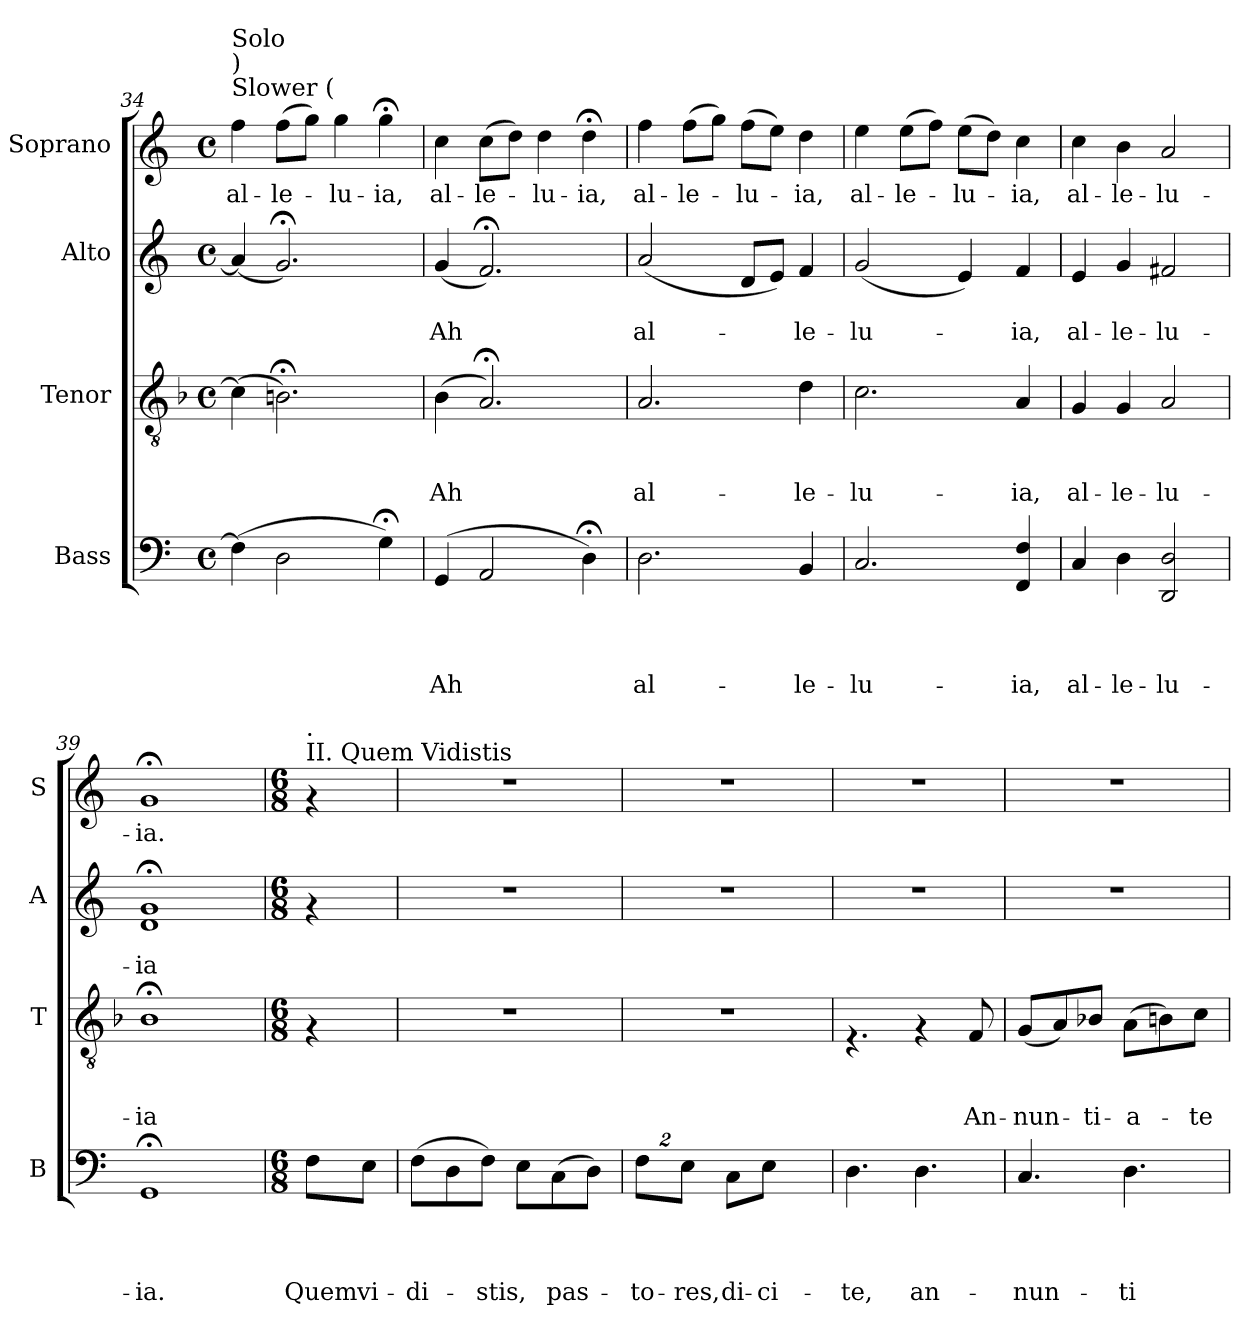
**kern	**text	**text	**text	**text	**kern	**text	**text	**text	**kern	**text	**text	**kern	**text
*part4	*part4	*part4	*part4	*part4	*part3	*part3	*part3	*part3	*part2	*part2	*part2	*part1	*part1
*staff4	*staff4	*staff4	*staff4	*staff4	*staff3	*staff3	*staff3	*staff3	*staff2	*staff2	*staff2	*staff1	*staff1
*I"Bass	*	*	*	*	*I"Tenor	*	*	*	*I"Alto	*	*	*I"Soprano	*
*I'B	*	*	*	*	*I'T	*	*	*	*I'A	*	*	*I'S	*
*clefF4	*	*	*	*	*clefGv2	*	*	*	*clefG2	*	*	*clefG2	*
*k[]	*	*	*	*	*k[b-]	*	*	*	*k[]	*	*	*k[]	*
*C:	*	*	*	*	*F:	*	*	*	*C:	*	*	*C:	*
*M4/4	*	*	*	*	*M4/4	*	*	*	*M4/4	*	*	*M4/4	*
*met(c)	*	*	*	*	*met(c)	*	*	*	*met(c)	*	*	*met(c)	*
*MM60	*	*	*	*	*MM60	*	*	*	*MM60	*	*	*MM60	*
=34	=34	=34	=34	=34	=34	=34	=34	=34	=34	=34	=34	=34	=34
!	!	!	!	!	!	!	!	!	!	!	!	!LO:TX:a:t=Slower (	!
!	!	!	!	!	!	!	!	!	!	!	!	!LO:TX:a:t=)	!
!	!	!	!	!	!	!	!	!	!	!	!	!LO:TX:a:t=Solo	!
!	!	!	!	!	!	!	!	!	!	!	!	!	!LO:LY:b
(>4F\]	.	.	.	.	(>4c\]	.	.	.	(<4a/]	.	.	4ff\	al-
!	!	!	!	!	!	!	!	!	!	!	!	!	!LO:LY:b
2D\	.	.	.	.	2.Bn;<\)	.	.	.	2.g;</)	.	.	(>8ff\L	-le-
.	.	.	.	.	.	.	.	.	.	.	.	8gg\J)	.
!	!	!	!	!	!	!	!	!	!	!	!	!	!LO:LY:b
.	.	.	.	.	.	.	.	.	.	.	.	4gg\	-lu-
!	!	!	!	!	!	!	!	!	!	!	!	!	!LO:LY:b
4G;<\)	.	.	.	.	.	.	.	.	.	.	.	4gg;<\	-ia,
=35	=35	=35	=35	=35	=35	=35	=35	=35	=35	=35	=35	=35	=35
!	!	!	!	!LO:LY:b:rj	!	!	!	!LO:LY:b	!	!	!LO:LY:b	!	!LO:LY:b
(>4GG/	.	.	.	Ah	(>4B-\	.	.	Ah	(<4g/	.	Ah	4cc\	al-
!	!	!	!	!	!	!	!	!	!	!	!	!	!LO:LY:b
2AA/	.	.	.	.	2.A;</)	.	.	.	2.f;</)	.	.	(>8cc\L	-le-
.	.	.	.	.	.	.	.	.	.	.	.	8dd\J)	.
!	!	!	!	!	!	!	!	!	!	!	!	!	!LO:LY:b
.	.	.	.	.	.	.	.	.	.	.	.	4dd\	-lu-
!	!	!	!	!	!	!	!	!	!	!	!	!	!LO:LY:b
4D;<\)	.	.	.	.	.	.	.	.	.	.	.	4dd;<\	-ia,
=36	=36	=36	=36	=36	=36	=36	=36	=36	=36	=36	=36	=36	=36
!	!	!	!	!LO:LY:b:rj	!	!	!	!LO:LY:b	!	!	!LO:LY:b	!	!LO:LY:b
2.D\	.	.	.	al-	2.A/	.	.	al-	(<2a/	.	al-	4ff\	al-
!	!	!	!	!	!	!	!	!	!	!	!	!	!LO:LY:b
.	.	.	.	.	.	.	.	.	.	.	.	(>8ff\L	-le-
.	.	.	.	.	.	.	.	.	.	.	.	8gg\J)	.
!	!	!	!	!	!	!	!	!	!	!	!	!	!LO:LY:b
.	.	.	.	.	.	.	.	.	8d/L	.	.	(>8ff\L	-lu-
.	.	.	.	.	.	.	.	.	8e/J)	.	.	8ee\J)	.
!	!	!	!	!LO:LY:b:rj	!	!	!	!LO:LY:b	!	!	!LO:LY:b	!	!LO:LY:b
4BB/	.	.	.	-le-	4d\	.	.	-le-	4f/	.	-le-	4dd\	-ia,
=37	=37	=37	=37	=37	=37	=37	=37	=37	=37	=37	=37	=37	=37
!	!	!	!	!LO:LY:b:rj	!	!	!	!LO:LY:b	!	!	!LO:LY:b	!	!LO:LY:b
2.C/	.	.	.	-lu-	2.c\	.	.	-lu-	(<2g/	.	-lu-	4ee\	al-
!	!	!	!	!	!	!	!	!	!	!	!	!	!LO:LY:b
.	.	.	.	.	.	.	.	.	.	.	.	(>8ee\L	-le-
.	.	.	.	.	.	.	.	.	.	.	.	8ff\J)	.
!	!	!	!	!	!	!	!	!	!	!	!	!	!LO:LY:b
.	.	.	.	.	.	.	.	.	4e/)	.	.	(>8ee\L	-lu-
.	.	.	.	.	.	.	.	.	.	.	.	8dd\J)	.
!	!	!	!	!LO:LY:b:rj	!	!	!	!LO:LY:b	!	!	!LO:LY:b	!	!LO:LY:b
4FF/ 4F/	.	.	.	-ia,	4A/	.	.	-ia,	4f/	.	-ia,	4cc\	-ia,
=38	=38	=38	=38	=38	=38	=38	=38	=38	=38	=38	=38	=38	=38
!	!	!	!	!LO:LY:b:rj	!	!	!	!LO:LY:b	!	!	!LO:LY:b	!	!LO:LY:b
4C/	.	.	.	al-	4G/	.	.	al-	4e/	.	al-	4cc\	al-
!	!	!	!	!LO:LY:b:rj	!	!	!	!LO:LY:b	!	!	!LO:LY:b	!	!LO:LY:b
4D\	.	.	.	-le-	4G/	.	.	-le-	4g/	.	-le-	4b\	-le-
!	!	!	!	!LO:LY:b:rj	!	!	!	!LO:LY:b	!	!	!LO:LY:b	!	!LO:LY:b
2DD/ 2D/	.	.	.	-lu-	2A/	.	.	-lu-	2f#X/	.	-lu-	2a/	-lu-
=39	=39	=39	=39	=39	=39	=39	=39	=39	=39	=39	=39	=39	=39
!	!	!	!	!LO:LY:b:rj	!	!	!	!LO:LY:b	!	!	!LO:LY:b	!	!LO:LY:b
1GG;	.	.	.	-ia.	1B-;	.	.	-ia	1d; 1g;	.	-ia	1g;<	-ia.
!!LO:LB:g=z
=40	=40	=40	=40	=40	=40	=40	=40	=40	=40	=40	=40	=40	=40
*	*	*	*	*	*k[]	*	*	*	*	*	*	*	*
*	*	*	*	*	*C:	*	*	*	*	*	*	*	*
*M6/8	*	*	*	*	*M6/8	*	*	*	*M6/8	*	*	*M6/8	*
!	!	!	!	!	!	!	!	!	!	!	!	!LO:TX:a:t=II. Quem Vidistis	!
!	!	!	!	!	!	!	!	!	!	!	!	!LO:TX:a:t=.	!
!	!	!	!	!LO:LY:b:rj	!	!	!	!	!	!	!	!	!
8F\L	.	.	.	Quem	4rF	.	.	.	4rf	.	.	4rf	.
!	!	!	!	!LO:LY:b:rj	!	!	!	!	!	!	!	!	!
8E\J	.	.	.	vi-	.	.	.	.	.	.	.	.	.
=41	=41	=41	=41	=41	=41	=41	=41	=41	=41	=41	=41	=41	=41
!	!	!	!	!LO:LY:b:rj	!	!	!	!	!	!	!	!	!
(>8F\L	.	.	.	-di-	2.r	.	.	.	2.r	.	.	2.r	.
8D\	.	.	.	.	.	.	.	.	.	.	.	.	.
!	!	!	!	!LO:LY:b:rj	!	!	!	!	!	!	!	!	!
8F\J)	.	.	.	-stis,	.	.	.	.	.	.	.	.	.
8E\L	.	.	.	.	.	.	.	.	.	.	.	.	.
!	!	!	!	!LO:LY:b:rj	!	!	!	!	!	!	!	!	!
(>8C\	.	.	.	pas-	.	.	.	.	.	.	.	.	.
8D\J)	.	.	.	.	.	.	.	.	.	.	.	.	.
=42	=42	=42	=42	=42	=42	=42	=42	=42	=42	=42	=42	=42	=42
!	!	!	!	!LO:LY:b:rj	!	!	!	!	!	!	!	!	!
16%3F\L	.	.	.	-to-	2.r	.	.	.	2.r	.	.	2.r	.
!	!	!	!	!LO:LY:b:rj	!	!	!	!	!	!	!	!	!
16%3E\J	.	.	.	-res,	.	.	.	.	.	.	.	.	.
!	!	!	!	!LO:LY:b:rj	!	!	!	!	!	!	!	!	!
8C\L	.	.	.	di-	.	.	.	.	.	.	.	.	.
!	!	!	!	!LO:LY:b:rj	!	!	!	!	!	!	!	!	!
8E\J	.	.	.	-ci-	.	.	.	.	.	.	.	.	.
8ryy	.	.	.	.	.	.	.	.	.	.	.	.	.
=43	=43	=43	=43	=43	=43	=43	=43	=43	=43	=43	=43	=43	=43
!	!	!	!	!LO:LY:b:rj	!	!	!	!	!	!	!	!	!
4.D\	.	.	.	-te,	4.rF	.	.	.	2.r	.	.	2.r	.
!	!	!	!	!LO:LY:b:rj	!	!	!	!	!	!	!	!	!
4.D\	.	.	.	an-	4rF	.	.	.	.	.	.	.	.
!	!	!	!	!	!	!	!	!LO:LY:b	!	!	!	!	!
.	.	.	.	.	8F/	.	.	An-	.	.	.	.	.
=44	=44	=44	=44	=44	=44	=44	=44	=44	=44	=44	=44	=44	=44
!	!	!	!	!LO:LY:b:rj	!	!	!	!LO:LY:b	!	!	!	!	!
4.C/	.	.	.	-nun-	(<8G/L	.	.	-nun-	2.r	.	.	2.r	.
.	.	.	.	.	8A/)	.	.	.	.	.	.	.	.
!	!	!	!	!	!	!	!	!LO:LY:b	!	!	!	!	!
.	.	.	.	.	8B-X/J	.	.	-ti-	.	.	.	.	.
!	!	!	!	!LO:LY:b:rj	!	!	!	!LO:LY:b	!	!	!	!	!
4.D\	.	.	.	-ti-	(>8A\L	.	.	-a-	.	.	.	.	.
.	.	.	.	.	8Bn\)	.	.	.	.	.	.	.	.
!	!	!	!	!	!	!	!	!LO:LY:b	!	!	!	!	!
.	.	.	.	.	8c\J	.	.	-te	.	.	.	.	.
=	=	=	=	=	=	=	=	=	=	=	=	=	=
*-	*-	*-	*-	*-	*-	*-	*-	*-	*-	*-	*-	*-	*-
